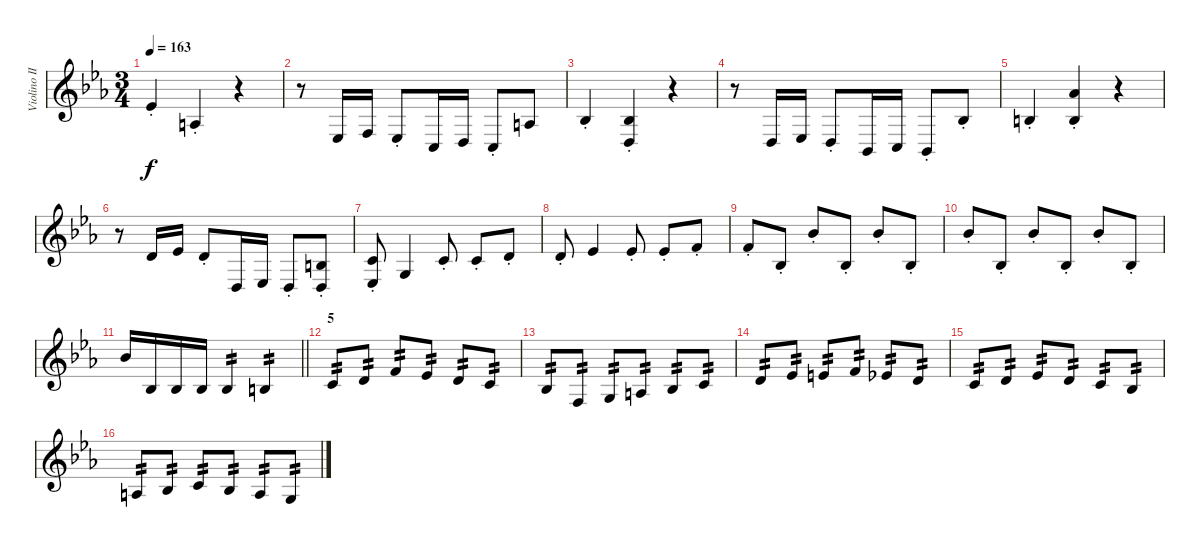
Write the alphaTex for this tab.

\track ("Violino II" "Violino II") {instrument violin}
\staff {score}
\tuning (E4 B3 G3 D3 A2 E2) {hide}
\ts (3 4)
\tempo 163
\clef g2
\ks eb
4.2{st}.4{dy f} 2.3{st}.4 r.4 |
r.8 1.4.16 3.4.16 1.4{st}.8 3.5.16 0.4.16 3.5{st}.8 2.3.8 |
3.3{st}.4 (3.3 0.4{st}).4 r.4 |
r.8 0.4.16 1.4.16 0.4{st}.8 1.5.16 3.5.16 1.5{st}.8 3.3{st}.8 |
4.3{st}.4 (4.1{st} 4.3).4 r.4 |
r.8 3.2.16 4.2.16 3.2{st}.8 0.4.16 1.4.16 0.4{st}.8 (4.3{st} 0.4).8 |
(1.2 1.4{st}).8 0.3.4 1.2{st}.8 1.2{st}.8 3.2{st}.8 |
3.2{st}.8 4.2.4 4.2{st}.8 4.2{st}.8 1.1{st}.8 |
1.1{st}.8 3.3{st}.8 6.1{st}.8 3.3{st}.8 6.1{st}.8 3.3{st}.8 |
6.1{st}.8 3.3{st}.8 6.1{st}.8 3.3{st}.8 6.1{st}.8 3.3{st}.8 |
\barLineRight lightlight
6.1.16 3.3.16 3.3.16 3.3.16 3.3.4{tp 2} 4.3.4{tp 2} |
\section ("" "5")
1.2.8{tp 2} 3.2.8{tp 2} 1.1.8{tp 2} 4.2.8{tp 2} 3.2.8{tp 2} 1.2.8{tp 2} |
3.3.8{tp 2} 3.4.8{tp 2} 0.3.8{tp 2} 2.3.8{tp 2} 3.3.8{tp 2} 1.2.8{tp 2} |
3.2.8{tp 2} 4.2.8{tp 2} 5.2.8{tp 2} 1.1.8{tp 2} 4.2.8{tp 2} 3.2.8{tp 2} |
1.2.8{tp 2} 3.2.8{tp 2} 4.2.8{tp 2} 3.2.8{tp 2} 1.2.8{tp 2} 3.3.8{tp 2} |
2.3.8{tp 2} 3.3.8{tp 2} 1.2.8{tp 2} 3.3.8{tp 2} 2.3.8{tp 2} 0.3.8{tp 2}
